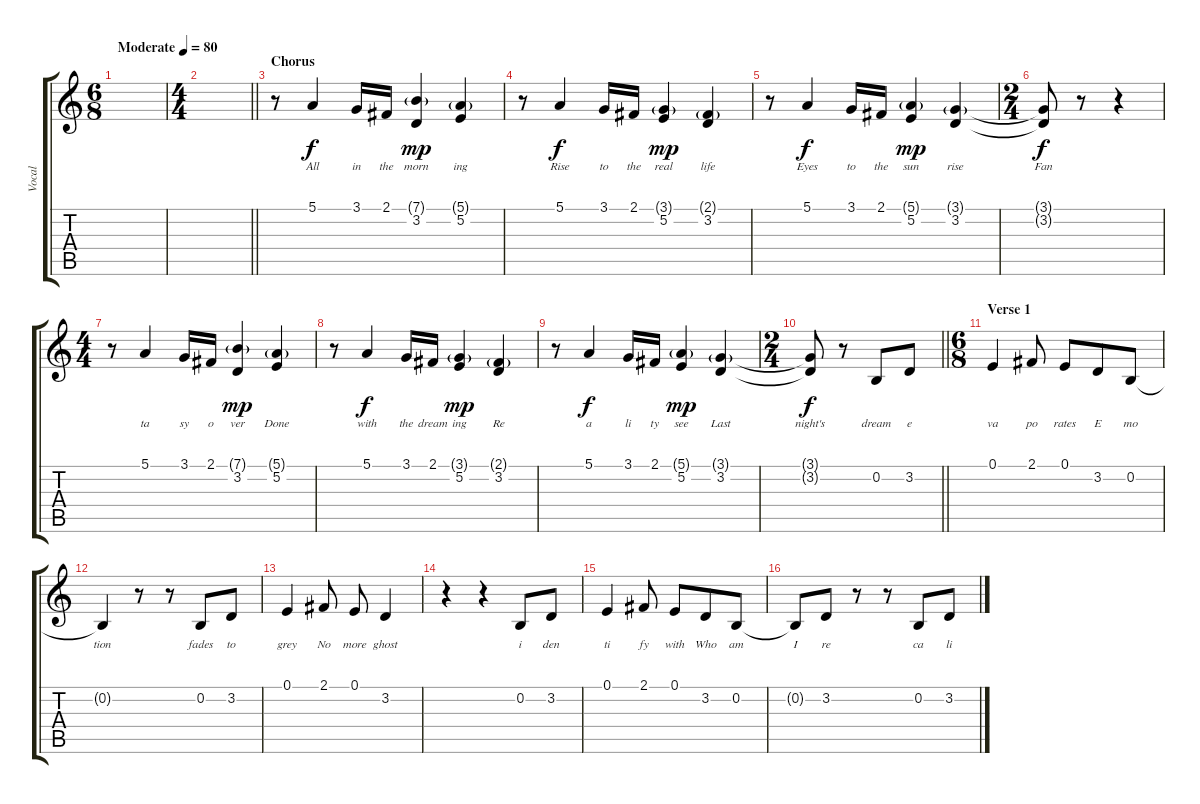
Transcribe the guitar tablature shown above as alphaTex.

\track ("Vocal" "Vocal") {instrument acousticgrandpiano}
\staff {score tabs}
\tuning (E4 B3 G3 D3 A2 E2) {hide}
\ts (6 8)
\tempo (80 "Moderate")
\clef g2
\ks c
|
\ts (4 4)
\barLineRight lightlight
|
\section ("" "Chorus")
r.8 5.1.4{lyrics (0 "All") lyrics (1 "") lyrics (2 "") lyrics (3 "") lyrics (4 "")} 3.1.16{lyrics (0 "in") lyrics (1 "") lyrics (2 "") lyrics (3 "") lyrics (4 "")} 2.1.16{lyrics (0 "the") lyrics (1 "") lyrics (2 "") lyrics (3 "") lyrics (4 "")} (7.1{g} 3.2).4{lyrics (0 "morn") lyrics (1 "") lyrics (2 "") lyrics (3 "") lyrics (4 "") dy mp} (5.1{g} 5.2).4{lyrics (0 "ing") lyrics (1 "") lyrics (2 "") lyrics (3 "") lyrics (4 "")} |
r.8 5.1.4{lyrics (0 "Rise") lyrics (1 "") lyrics (2 "") lyrics (3 "") lyrics (4 "") dy f} 3.1.16{lyrics (0 "to") lyrics (1 "") lyrics (2 "") lyrics (3 "") lyrics (4 "")} 2.1.16{lyrics (0 "the") lyrics (1 "") lyrics (2 "") lyrics (3 "") lyrics (4 "")} (3.1{g} 5.2).4{lyrics (0 "real") lyrics (1 "") lyrics (2 "") lyrics (3 "") lyrics (4 "") dy mp} (2.1{g} 3.2).4{lyrics (0 "life") lyrics (1 "") lyrics (2 "") lyrics (3 "") lyrics (4 "")} |
r.8 5.1.4{lyrics (0 "Eyes") lyrics (1 "") lyrics (2 "") lyrics (3 "") lyrics (4 "") dy f} 3.1.16{lyrics (0 "to") lyrics (1 "") lyrics (2 "") lyrics (3 "") lyrics (4 "")} 2.1.16{lyrics (0 "the") lyrics (1 "") lyrics (2 "") lyrics (3 "") lyrics (4 "")} (5.1{g} 5.2).4{lyrics (0 "sun") lyrics (1 "") lyrics (2 "") lyrics (3 "") lyrics (4 "") dy mp} (3.1{g} 3.2).4{lyrics (0 "rise") lyrics (1 "") lyrics (2 "") lyrics (3 "") lyrics (4 "")} |
\ts (2 4)
(3.1{t} 3.2{t}).8{lyrics (0 "Fan") lyrics (1 "") lyrics (2 "") lyrics (3 "") lyrics (4 "") dy f} r.8 r.4 |
\ts (4 4)
r.8 5.1.4{lyrics (0 "ta") lyrics (1 "") lyrics (2 "") lyrics (3 "") lyrics (4 "")} 3.1.16{lyrics (0 "sy") lyrics (1 "") lyrics (2 "") lyrics (3 "") lyrics (4 "")} 2.1.16{lyrics (0 "o") lyrics (1 "") lyrics (2 "") lyrics (3 "") lyrics (4 "")} (7.1{g} 3.2).4{lyrics (0 "ver") lyrics (1 "") lyrics (2 "") lyrics (3 "") lyrics (4 "") dy mp} (5.1{g} 5.2).4{lyrics (0 "Done") lyrics (1 "") lyrics (2 "") lyrics (3 "") lyrics (4 "")} |
r.8 5.1.4{lyrics (0 "with") lyrics (1 "") lyrics (2 "") lyrics (3 "") lyrics (4 "") dy f} 3.1.16{lyrics (0 "the") lyrics (1 "") lyrics (2 "") lyrics (3 "") lyrics (4 "")} 2.1.16{lyrics (0 "dream") lyrics (1 "") lyrics (2 "") lyrics (3 "") lyrics (4 "")} (3.1{g} 5.2).4{lyrics (0 "ing") lyrics (1 "") lyrics (2 "") lyrics (3 "") lyrics (4 "") dy mp} (2.1{g} 3.2).4{lyrics (0 "Re") lyrics (1 "") lyrics (2 "") lyrics (3 "") lyrics (4 "")} |
r.8 5.1.4{lyrics (0 "a") lyrics (1 "") lyrics (2 "") lyrics (3 "") lyrics (4 "") dy f} 3.1.16{lyrics (0 "li") lyrics (1 "") lyrics (2 "") lyrics (3 "") lyrics (4 "")} 2.1.16{lyrics (0 "ty") lyrics (1 "") lyrics (2 "") lyrics (3 "") lyrics (4 "")} (5.1{g} 5.2).4{lyrics (0 "see") lyrics (1 "") lyrics (2 "") lyrics (3 "") lyrics (4 "") dy mp} (3.1{g} 3.2).4{lyrics (0 "Last") lyrics (1 "") lyrics (2 "") lyrics (3 "") lyrics (4 "")} |
\ts (2 4)
\barLineRight lightlight
(3.1{t} 3.2{t}).8{lyrics (0 "night's") lyrics (1 "") lyrics (2 "") lyrics (3 "") lyrics (4 "") dy f} r.8 0.2.8{lyrics (0 "dream") lyrics (1 "") lyrics (2 "") lyrics (3 "") lyrics (4 "")} 3.2.8{lyrics (0 "e") lyrics (1 "") lyrics (2 "") lyrics (3 "") lyrics (4 "")} |
\ts (6 8)
\section ("" "Verse 1")
0.1.4{lyrics (0 "va") lyrics (1 "") lyrics (2 "") lyrics (3 "") lyrics (4 "")} 2.1.8{lyrics (0 "po") lyrics (1 "") lyrics (2 "") lyrics (3 "") lyrics (4 "")} 0.1.8{lyrics (0 "rates") lyrics (1 "") lyrics (2 "") lyrics (3 "") lyrics (4 "")} 3.2.8{lyrics (0 "E") lyrics (1 "") lyrics (2 "") lyrics (3 "") lyrics (4 "")} 0.2.8{lyrics (0 "mo") lyrics (1 "") lyrics (2 "") lyrics (3 "") lyrics (4 "")} |
0.2{t}.4{lyrics (0 "tion") lyrics (1 "") lyrics (2 "") lyrics (3 "") lyrics (4 "")} r.8 r.8 0.2.8{lyrics (0 "fades") lyrics (1 "") lyrics (2 "") lyrics (3 "") lyrics (4 "")} 3.2.8{lyrics (0 "to") lyrics (1 "") lyrics (2 "") lyrics (3 "") lyrics (4 "")} |
0.1.4{lyrics (0 "grey") lyrics (1 "") lyrics (2 "") lyrics (3 "") lyrics (4 "")} 2.1.8{lyrics (0 "No") lyrics (1 "") lyrics (2 "") lyrics (3 "") lyrics (4 "")} 0.1.8{lyrics (0 "more") lyrics (1 "") lyrics (2 "") lyrics (3 "") lyrics (4 "")} 3.2.4{lyrics (0 "ghost") lyrics (1 "") lyrics (2 "") lyrics (3 "") lyrics (4 "")} |
r.4 r.4 0.2.8{lyrics (0 "i") lyrics (1 "") lyrics (2 "") lyrics (3 "") lyrics (4 "")} 3.2.8{lyrics (0 "den") lyrics (1 "") lyrics (2 "") lyrics (3 "") lyrics (4 "")} |
0.1.4{lyrics (0 "ti") lyrics (1 "") lyrics (2 "") lyrics (3 "") lyrics (4 "")} 2.1.8{lyrics (0 "fy") lyrics (1 "") lyrics (2 "") lyrics (3 "") lyrics (4 "")} 0.1.8{lyrics (0 "with") lyrics (1 "") lyrics (2 "") lyrics (3 "") lyrics (4 "")} 3.2.8{lyrics (0 "Who") lyrics (1 "") lyrics (2 "") lyrics (3 "") lyrics (4 "")} 0.2.8{lyrics (0 "am") lyrics (1 "") lyrics (2 "") lyrics (3 "") lyrics (4 "")} |
0.2{t}.8{lyrics (0 "I") lyrics (1 "") lyrics (2 "") lyrics (3 "") lyrics (4 "")} 3.2.8{lyrics (0 "re") lyrics (1 "") lyrics (2 "") lyrics (3 "") lyrics (4 "")} r.8 r.8 0.2.8{lyrics (0 "ca") lyrics (1 "") lyrics (2 "") lyrics (3 "") lyrics (4 "")} 3.2.8{lyrics (0 "li") lyrics (1 "") lyrics (2 "") lyrics (3 "") lyrics (4 "")}
